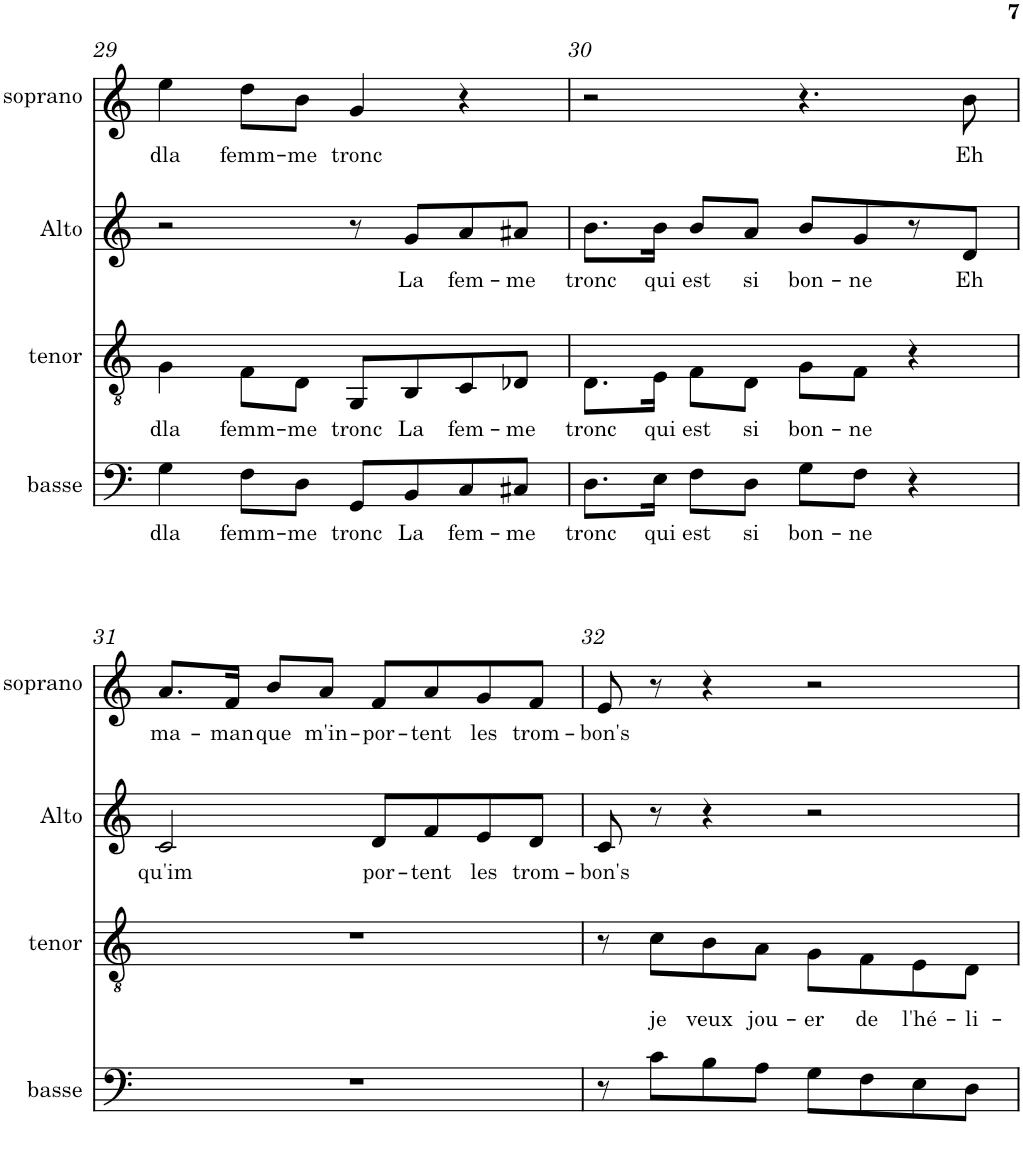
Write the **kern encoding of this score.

**kern	**text	**kern	**text	**kern	**text	**kern	**text
*part4	*part4	*part3	*part3	*part2	*part2	*part1	*part1
*staff4	*staff4	*staff3	*staff3	*staff2	*staff2	*staff1	*staff1
*I"basse	*	*I"tenor	*	*I"Alto	*	*I"soprano	*
*I'basse	*	*I'tenor	*	*I'Alto	*	*I'soprano	*
!!LO:PB:g=z
*clefF4	*	*clefGv2	*	*clefG2	*	*clefG2	*
*k[]	*	*k[]	*	*k[]	*	*k[]	*
*M4/4	*	*M4/4	*	*M4/4	*	*M4/4	*
*met(c)	*	*met(c)	*	*met(c)	*	*met(c)	*
=29	=29	=29	=29	=29	=29	=29	=29
!	!LO:LY:b	!	!LO:LY:b	!	!	!	!LO:LY:b
4G\	dla	4G\	dla	2r	.	4ee\	dla
!	!LO:LY:b	!	!LO:LY:b	!	!	!	!LO:LY:b
8F\L	femm-	8F\L	femm-	.	.	8dd\L	femm-
!	!LO:LY:b	!	!LO:LY:b	!	!	!	!LO:LY:b
8D\J	-me	8D\J	-me	.	.	8b\J	-me
!	!LO:LY:b	!	!LO:LY:b	!	!	!	!LO:LY:b
8GG/L	tronc	8GG/L	tronc	8r	.	4g/	tronc
!	!LO:LY:b	!	!LO:LY:b	!	!LO:LY:b	!	!
8BB/	La	8BB/	La	8g/L	La	.	.
!	!LO:LY:b	!	!LO:LY:b	!	!LO:LY:b	!	!
8C/	fem-	8C/	fem-	8a/	fem-	4r	.
!	!LO:LY:b	!	!LO:LY:b	!	!LO:LY:b	!	!
8C#X/J	-me	8D-X/J	-me	8a#X/J	-me	.	.
=30	=30	=30	=30	=30	=30	=30	=30
!	!LO:LY:b	!	!LO:LY:b	!	!LO:LY:b	!	!
8.D\L	tronc	8.D\L	tronc	8.b\L	tronc	2r	.
!	!LO:LY:b	!	!LO:LY:b	!	!LO:LY:b	!	!
16E\Jk	qui	16E\Jk	qui	16b\Jk	qui	.	.
!	!LO:LY:b	!	!LO:LY:b	!	!LO:LY:b	!	!
8F\L	est	8F\L	est	8b/L	est	.	.
!	!LO:LY:b	!	!LO:LY:b	!	!LO:LY:b	!	!
8D\J	si	8D\J	si	8a/J	si	.	.
!	!LO:LY:b	!	!LO:LY:b	!	!LO:LY:b	!	!
8G\L	bon-	8G\L	bon-	8b/L	bon-	4.r	.
!	!LO:LY:b	!	!LO:LY:b	!	!LO:LY:b	!	!
8F\J	-ne	8F\J	-ne	8g/	-ne	.	.
4r	.	4r	.	8r	.	.	.
!	!	!	!	!	!LO:LY:b	!	!LO:LY:b
.	.	.	.	8d/J	Eh	8b\	Eh
!!LO:LB:g=z
=31	=31	=31	=31	=31	=31	=31	=31
!	!	!	!	!	!LO:LY:b	!	!LO:LY:b
1r	.	1r	.	2c/	qu'im	8.a/L	ma-
!	!	!	!	!	!	!	!LO:LY:b
.	.	.	.	.	.	16f/Jk	-man
!	!	!	!	!	!	!	!LO:LY:b
.	.	.	.	.	.	8b/L	que
!	!	!	!	!	!	!	!LO:LY:b
.	.	.	.	.	.	8a/J	m'in-
!	!	!	!	!	!LO:LY:b	!	!LO:LY:b
.	.	.	.	8d/L	por-	8f/L	-por-
!	!	!	!	!	!LO:LY:b	!	!LO:LY:b
.	.	.	.	8f/	-tent	8a/	-tent
!	!	!	!	!	!LO:LY:b	!	!LO:LY:b
.	.	.	.	8e/	les	8g/	les
!	!	!	!	!	!LO:LY:b	!	!LO:LY:b
.	.	.	.	8d/J	trom-	8f/J	trom-
=32	=32	=32	=32	=32	=32	=32	=32
!	!	!	!	!	!LO:LY:b	!	!LO:LY:b
8r	.	8r	.	8c/	-bon's	8e/	-bon's
!	!	!	!LO:LY:b	!	!	!	!
8c\L	.	8c\L	je	8r	.	8r	.
!	!	!	!LO:LY:b	!	!	!	!
8B\	.	8B\	veux	4r	.	4r	.
!	!	!	!LO:LY:b	!	!	!	!
8A\J	.	8A\J	jou-	.	.	.	.
!	!	!	!LO:LY:b	!	!	!	!
8G\L	.	8G\L	-er	2r	.	2r	.
!	!	!	!LO:LY:b	!	!	!	!
8F\	.	8F\	de	.	.	.	.
!	!	!	!LO:LY:b	!	!	!	!
8E\	.	8E\	l'hé-	.	.	.	.
!	!	!	!LO:LY:b	!	!	!	!
8D\J	.	8D\J	-li-	.	.	.	.
=	=	=	=	=	=	=	=
*-	*-	*-	*-	*-	*-	*-	*-
